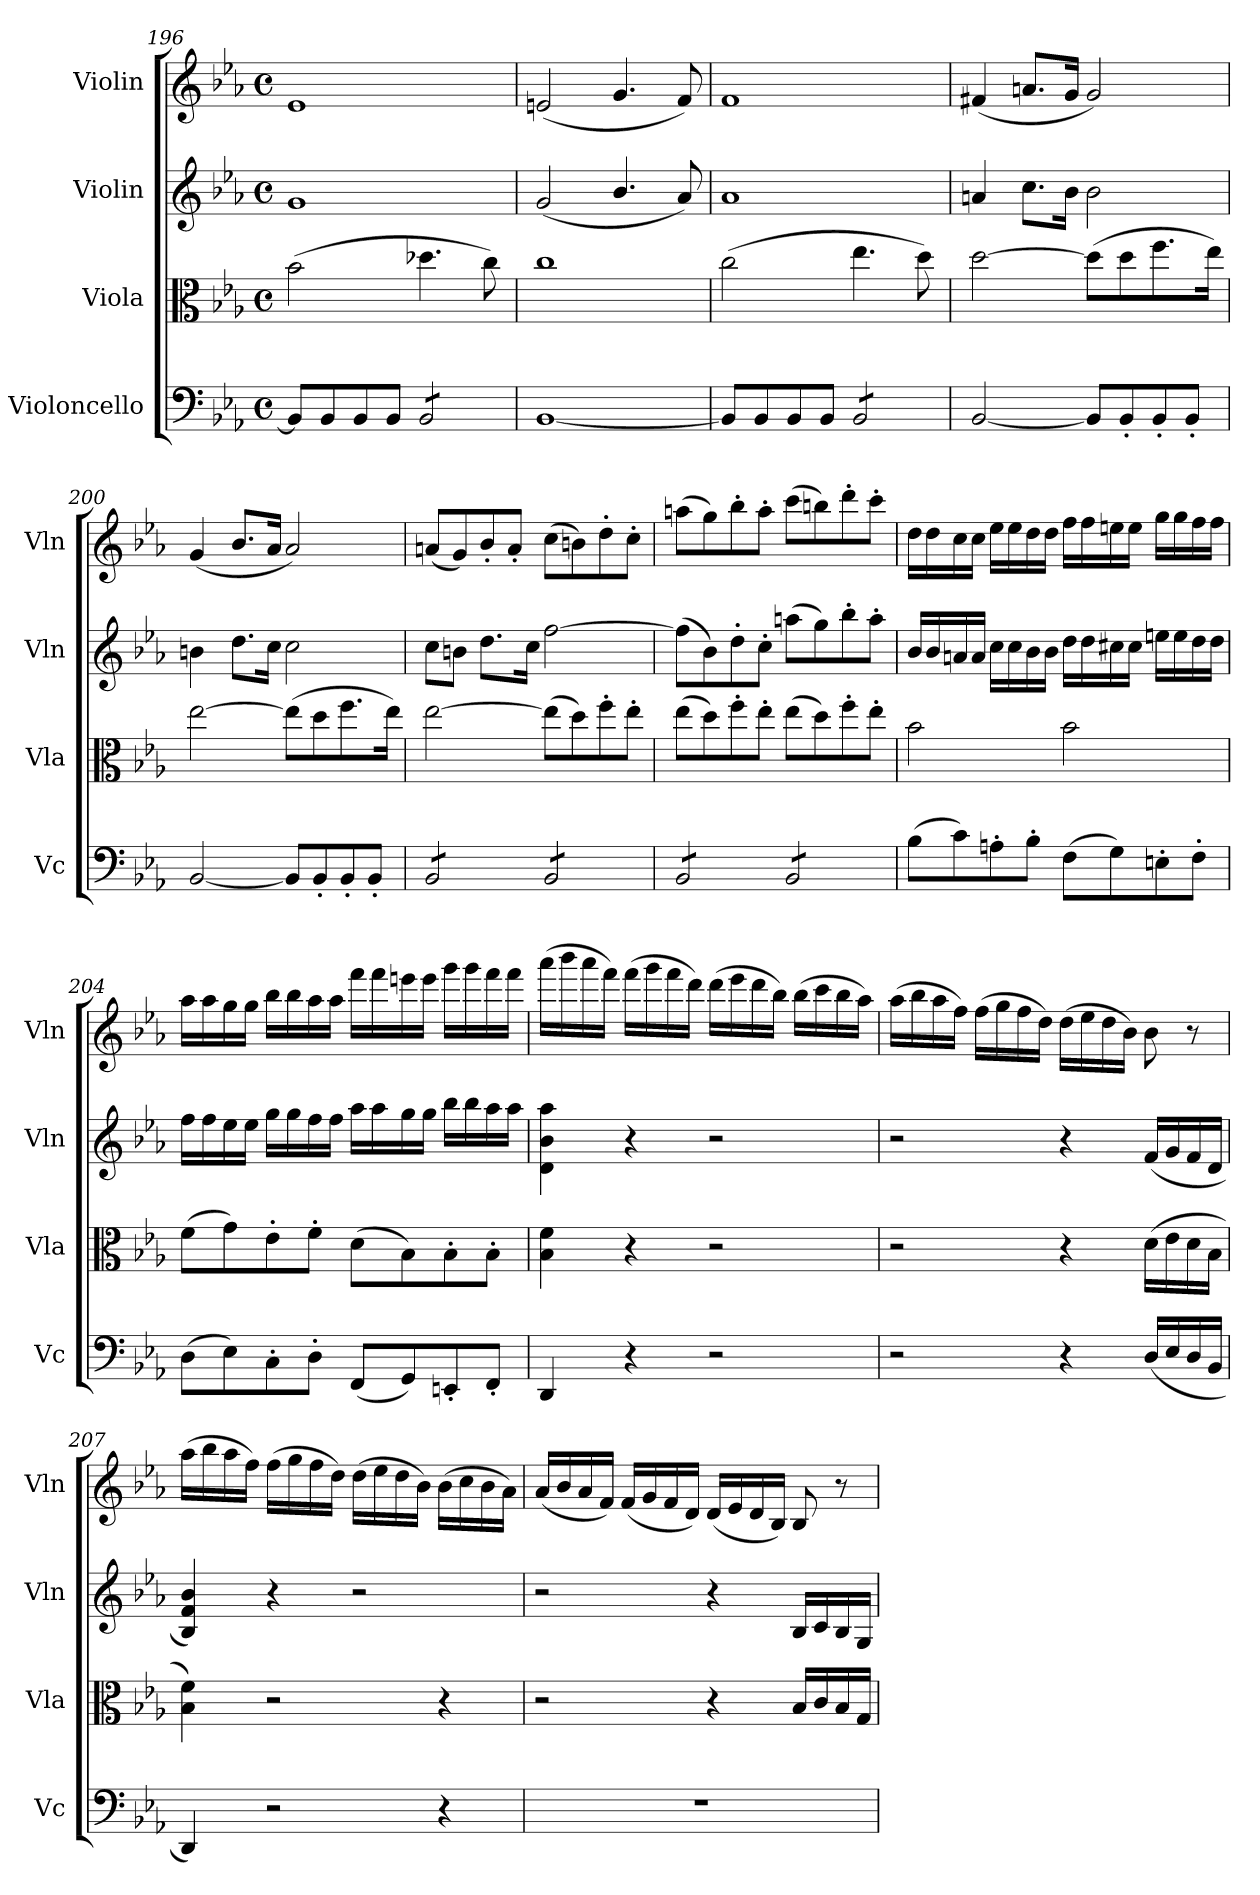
**kern	**kern	**kern	**kern
*part4	*part3	*part2	*part1
*staff4	*staff3	*staff2	*staff1
*I"Violoncello	*I"Viola	*I"Violin	*I"Violin
*I'Vc	*I'Vla	*I'Vln	*I'Vln
!!LO:LB:g=z
*clefF4	*clefC3	*clefG2	*clefG2
*k[b-e-a-]	*k[b-e-a-]	*k[b-e-a-]	*k[b-e-a-]
*M4/4	*M4/4	*M4/4	*M4/4
*met(c)	*met(c)	*met(c)	*met(c)
=196	=196	=196	=196
8BB-/L]	(2b-\	1g	1e-
8BB-/	.	.	.
8BB-/	.	.	.
8BB-/J	.	.	.
*tremolo	*	*	*
8BB-/L	4.dd-X\	.	.
8BB-/	.	.	.
8BB-/	.	.	.
8BB-/J	8cc\)	.	.
*Xtremolo	*	*	*
=197	=197	=197	=197
[1BB-	1cc	(2g/	(2en/
.	.	4.b-/	4.g/
.	.	8a-/)	8f/)
=198	=198	=198	=198
8BB-/L]	(2cc\	1a-	1f
8BB-/	.	.	.
8BB-/	.	.	.
8BB-/J	.	.	.
*tremolo	*	*	*
8BB-/L	4.ee-\	.	.
8BB-/	.	.	.
8BB-/	.	.	.
8BB-/J	8dd\)	.	.
*Xtremolo	*	*	*
=199	=199	=199	=199
[2BB-/	[2dd\	4an/	(4f#X/
.	.	8.cc\L	8.an/L
.	.	16b-\Jk	16g/Jk
8BB-/L]	(8dd\L]	2b-\	2g/)
8BB-'/	8dd\	.	.
8BB-'/	8.ff\	.	.
8BB-'/J	.	.	.
.	16ee-\Jk)	.	.
=200	=200	=200	=200
[2BB-/	[2ee-\	4bn\	(4g/
.	.	8.dd\L	8.b-/L
.	.	16cc\Jk	16a-/Jk
8BB-/L]	(8ee-\L]	2cc\	2a-/)
8BB-'/	8dd\	.	.
8BB-'/	8.ff\	.	.
8BB-'/J	.	.	.
.	16ee-\Jk)	.	.
=201	=201	=201	=201
*tremolo	*	*	*
8BB-/L	[2ee-\	8cc\L	(8an/L
8BB-/	.	8bn\J	8g/)
8BB-/	.	8.dd\L	8b-'/
8BB-/J	.	.	8a'/J
.	.	16cc\Jk	.
8BB-/L	(8ee-\L]	[2ff\	(8cc\L
8BB-/	8dd\)	.	8bn\)
8BB-/	8ff'\	.	8dd'\
8BB-/J	8ee-'\J	.	8cc'\J
=202	=202	=202	=202
8BB-/L	(8ee-\L	(8ff\L]	(8aan\L
8BB-/	8dd\)	8b-\)	8gg\)
8BB-/	8ff'\	8dd'\	8bb-'\
8BB-/J	8ee-'\J	8cc'\J	8aa'\J
8BB-/L	(8ee-\L	(8aan\L	(8ccc\L
8BB-/	8dd\)	8gg\)	8bbn\)
8BB-/	8ff'\	8bb-'\	8ddd'\
8BB-/J	8ee-'\J	8aa'\J	8ccc'\J
*Xtremolo	*	*	*
!!LO:PB:g=z
=203	=203	=203	=203
(8B-\L	2b-\	16b-/LL	16dd\LL
.	.	16b-/	16dd\
8c\)	.	16an/	16cc\
.	.	16a/JJ	16cc\JJ
8An'\	.	16cc\LL	16ee-\LL
.	.	16cc\	16ee-\
8B-'\J	.	16b-\	16dd\
.	.	16b-\JJ	16dd\JJ
(8F\L	2b-\	16dd\LL	16ff\LL
.	.	16dd\	16ff\
8G\)	.	16cc#X\	16een\
.	.	16cc#\JJ	16ee\JJ
8En'\	.	16een\LL	16gg\LL
.	.	16ee\	16gg\
8F'\J	.	16dd\	16ff\
.	.	16dd\JJ	16ff\JJ
=204	=204	=204	=204
(8D\L	(8f\L	16ff\LL	16aa-\LL
.	.	16ff\	16aa-\
8E-\)	8g\)	16ee-\	16gg\
.	.	16ee-\JJ	16gg\JJ
8C'\	8e-'\	16gg\LL	16bb-\LL
.	.	16gg\	16bb-\
8D'\J	8f'\J	16ff\	16aa-\
.	.	16ff\JJ	16aa-\JJ
(8FF/L	(8d\L	16aa-\LL	16fff\LL
.	.	16aa-\	16fff\
8GG/)	8B-\)	16gg\	16eeen\
.	.	16gg\JJ	16eee\JJ
8EEn'/	8B-'\	16bb-\LL	16ggg\LL
.	.	16bb-\	16ggg\
8FF'/J	8B-'\J	16aa-\	16fff\
.	.	16aa-\JJ	16fff\JJ
=205	=205	=205	=205
4DD/	4B-\ 4f\	4d\ 4b-\ 4aa-\	(16aaa-\LL
.	.	.	16bbb-\
.	.	.	16aaa-\
.	.	.	16fff\JJ)
4r	4r	4r	(16fff\LL
.	.	.	16ggg\
.	.	.	16fff\
.	.	.	16ddd\JJ)
2r	2r	2r	(16ddd\LL
.	.	.	16eee-\
.	.	.	16ddd\
.	.	.	16bb-\JJ)
.	.	.	(16bb-\LL
.	.	.	16ccc\
.	.	.	16bb-\
.	.	.	16aa-\JJ)
!!LO:LB:g=z
=206	=206	=206	=206
2r	2r	2r	(16aa-\LL
.	.	.	16bb-\
.	.	.	16aa-\
.	.	.	16ff\JJ)
.	.	.	(16ff\LL
.	.	.	16gg\
.	.	.	16ff\
.	.	.	16dd\JJ)
4r	4r	4r	(16dd\LL
.	.	.	16ee-\
.	.	.	16dd\
.	.	.	16b-\JJ)
(16D/LL	(16d\LL	(16f/LL	8b-\
16E-/	16e-\	16g/	.
16D/	16d\	16f/	8r
16BB-/JJ	16B-\JJ	16d/JJ	.
=207	=207	=207	=207
4DD/)	4B-\ 4f\)	4B-/ 4f/ 4b-/)	(16aa-\LL
.	.	.	16bb-\
.	.	.	16aa-\
.	.	.	16ff\JJ)
2r	2r	4r	(16ff\LL
.	.	.	16gg\
.	.	.	16ff\
.	.	.	16dd\JJ)
.	.	2r	(16dd\LL
.	.	.	16ee-\
.	.	.	16dd\
.	.	.	16b-\JJ)
4r	4r	.	(16b-\LL
.	.	.	16cc\
.	.	.	16b-\
.	.	.	16a-\JJ)
=208	=208	=208	=208
1r	2r	2r	(16a-/LL
.	.	.	16b-/
.	.	.	16a-/
.	.	.	16f/JJ)
.	.	.	(16f/LL
.	.	.	16g/
.	.	.	16f/
.	.	.	16d/JJ)
.	4r	4r	(16d/LL
.	.	.	16e-/
.	.	.	16d/
.	.	.	16B-/JJ)
.	16B-/LL	16B-/LL	8B-/
.	16c/	16c/	.
.	16B-/	16B-/	8r
.	16G/JJ	16G/JJ	.
=	=	=	=
*-	*-	*-	*-
